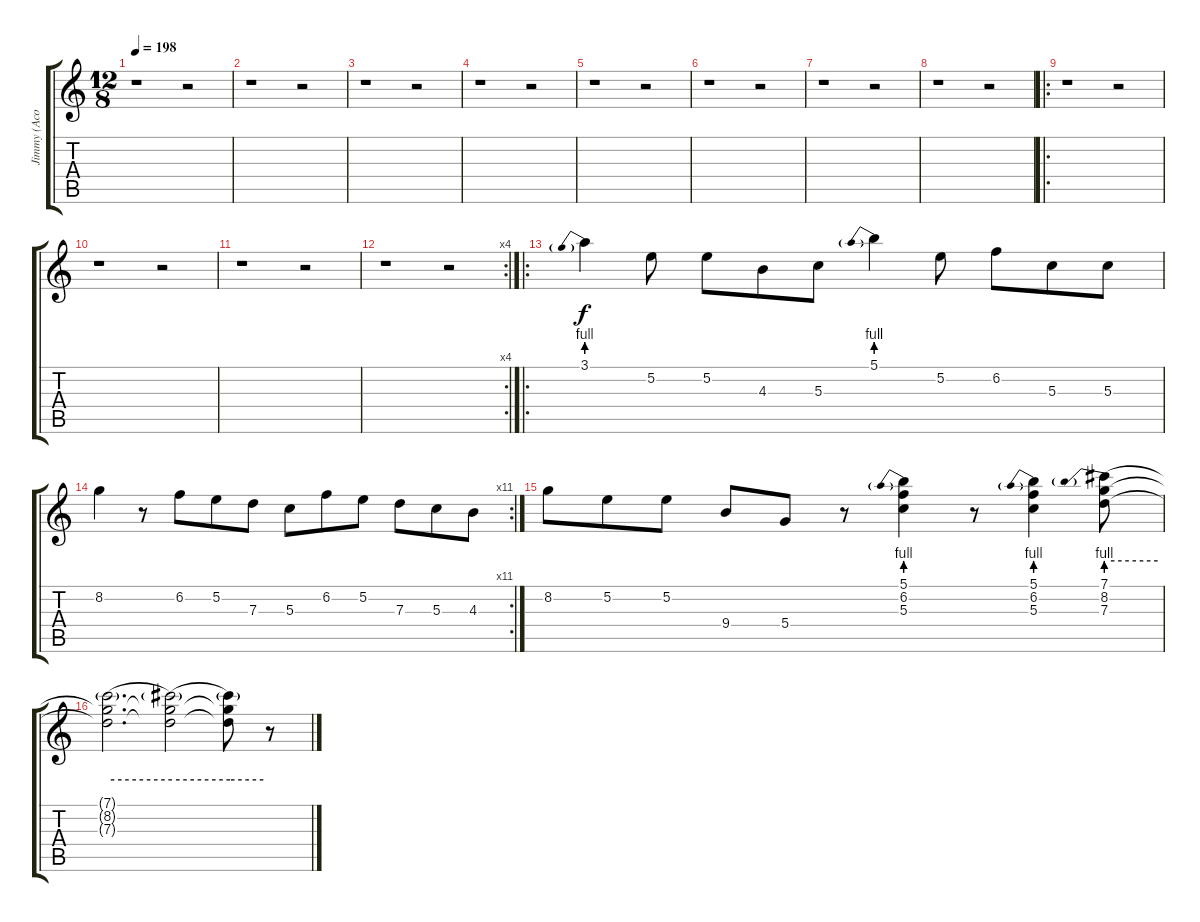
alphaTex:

\track ("Jimmy (Acoustic Rhythm)" "Jimmy (Aco") {instrument acousticguitarsteel}
\staff {score tabs}
\tuning (E4 B3 G3 D3 A2 E2) {hide}
\ts (12 8)
\tempo 198
\clef g2
\ks c
r.1{dy f} r.2 |
r.1 r.2 |
r.1 r.2 |
r.1 r.2 |
r.1 r.2 |
r.1 r.2 |
r.1 r.2 |
r.1 r.2 |
\ro
r.1 r.2 |
r.1 r.2 |
r.1 r.2 |
\rc 4
r.1 r.2 |
\ro
3.1{be (prebend 0 4 60 4)}.4 5.2.8 5.2.8 4.3.8 5.3.8 5.1{be (prebend 0 4 60 4)}.4 5.2.8 6.2.8 5.3.8 5.3.8 |
\rc 11
8.2.4 r.8 6.2.8 5.2.8 7.3.8 5.3.8 6.2.8 5.2.8 7.3.8 5.3.8 4.3.8 |
8.2.8 5.2.8 5.2.8 9.4.8 5.4.8 r.8 (5.1{be (prebend 0 4 60 4)} 6.2 5.3).4 r.8 (5.1{be (prebend 0 4 60 4)} 6.2 5.3).4 (7.1{be (prebend 0 4 60 4)} 8.2 7.3).8 |
(7.1{be (hold 0 4 60 4) t} 8.2{t} 7.3{t}).2{d} (7.1{be (hold 0 4 60 4) t} 8.2{t} 7.3{t}).2 (7.1{be (hold 0 4 60 4) t} 8.2{t} 7.3{t}).8 r.8
